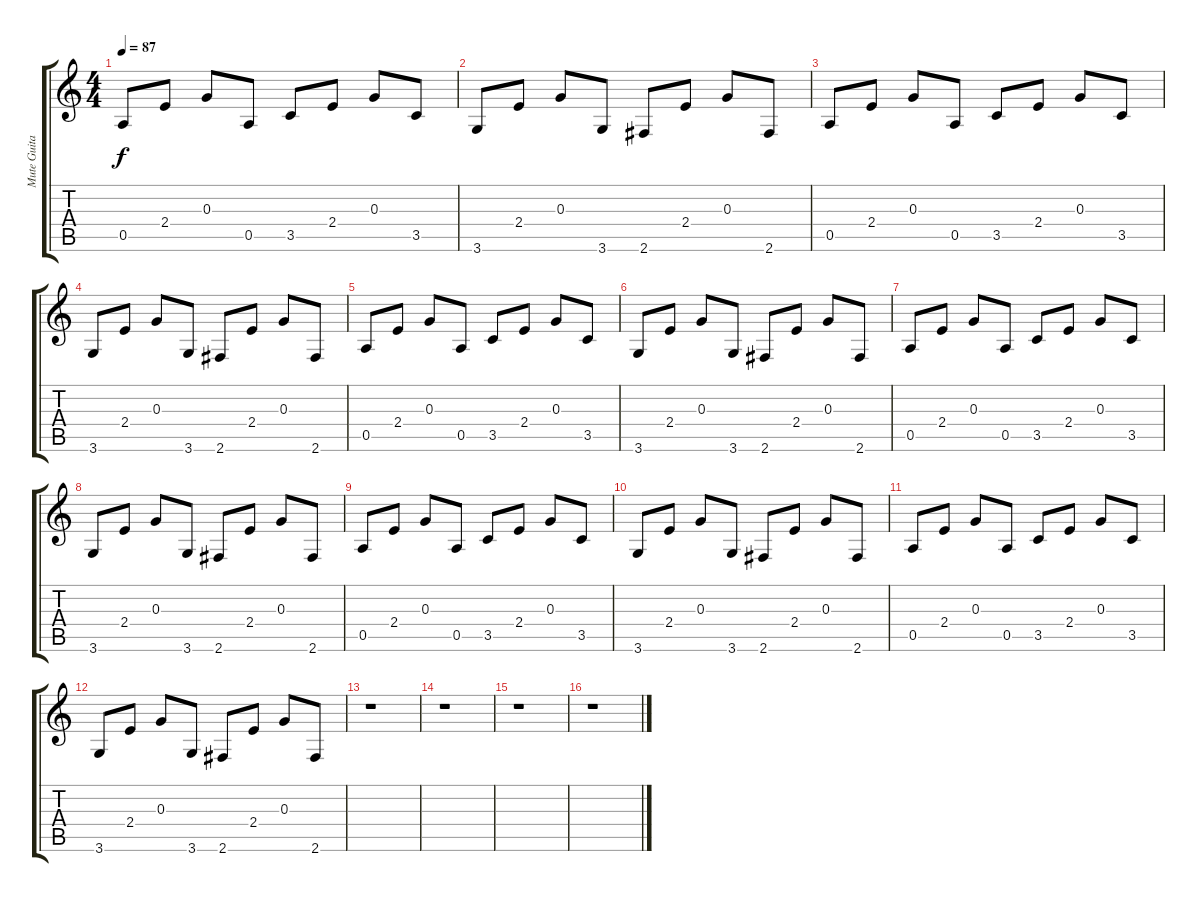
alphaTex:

\track ("Mute Guitar" "Mute Guita") {instrument electricguitarmuted}
\staff {score tabs}
\tuning (E4 B3 G3 D3 A2 E2) {hide}
\ts (4 4)
\tempo 87
\clef g2
\ks c
0.5.8{dy f instrument electricguitarmuted} 2.4.8 0.3.8 0.5.8 3.5.8 2.4.8 0.3.8 3.5.8 |
3.6.8 2.4.8 0.3.8 3.6.8 2.6.8 2.4.8 0.3.8 2.6.8 |
0.5.8 2.4.8 0.3.8 0.5.8 3.5.8 2.4.8 0.3.8 3.5.8 |
3.6.8 2.4.8 0.3.8 3.6.8 2.6.8 2.4.8 0.3.8 2.6.8 |
0.5.8 2.4.8 0.3.8 0.5.8 3.5.8 2.4.8 0.3.8 3.5.8 |
3.6.8 2.4.8 0.3.8 3.6.8 2.6.8 2.4.8 0.3.8 2.6.8 |
0.5.8 2.4.8 0.3.8 0.5.8 3.5.8 2.4.8 0.3.8 3.5.8 |
3.6.8 2.4.8 0.3.8 3.6.8 2.6.8 2.4.8 0.3.8 2.6.8 |
0.5.8 2.4.8 0.3.8 0.5.8 3.5.8 2.4.8 0.3.8 3.5.8 |
3.6.8 2.4.8 0.3.8 3.6.8 2.6.8 2.4.8 0.3.8 2.6.8 |
0.5.8 2.4.8 0.3.8 0.5.8 3.5.8 2.4.8 0.3.8 3.5.8 |
3.6.8 2.4.8 0.3.8 3.6.8 2.6.8 2.4.8 0.3.8 2.6.8 |
r.1 |
r.1 |
r.1 |
r.1
